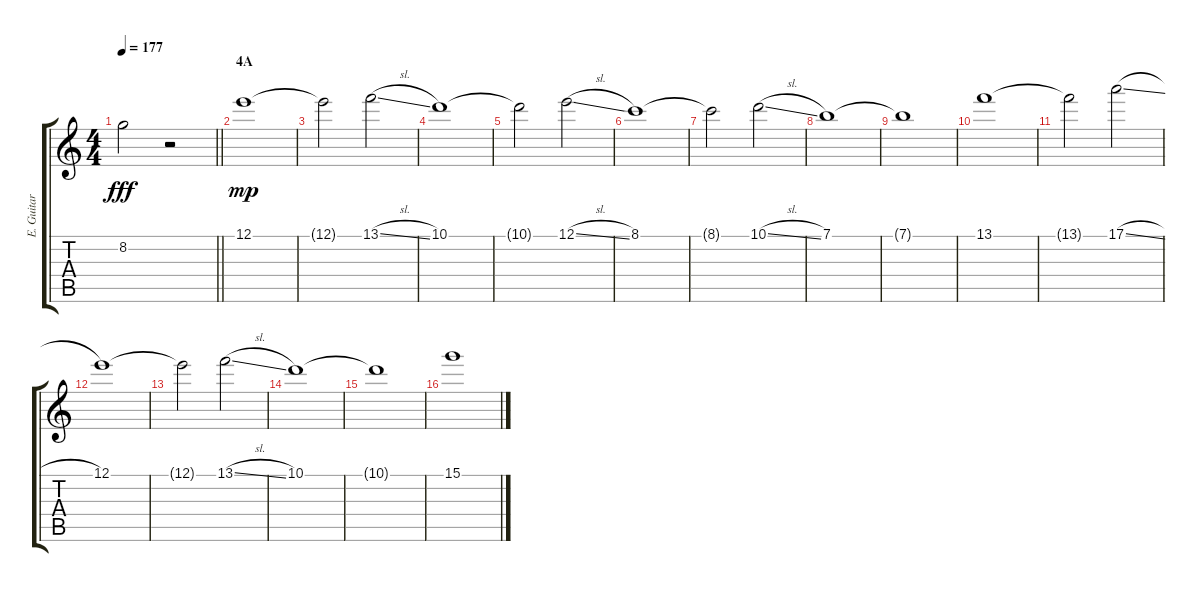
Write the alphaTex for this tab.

\track ("E. Guitar III" "E. Guitar ") {instrument overdrivenguitar}
\staff {score tabs}
\tuning (E4 B3 G3 D3 A2 E2) {hide}
\ts (4 4)
\tempo 177
\clef g2
\barLineRight lightlight
\ks c
8.2{t}.2{dy fff} r.2 |
\section ("" "4A")
12.1.1{dy mp} |
12.1{t}.2 13.1{sl}.2 |
10.1.1 |
10.1{t}.2 12.1{sl}.2 |
8.1.1 |
8.1{t}.2 10.1{sl}.2 |
7.1.1 |
7.1{t}.1 |
13.1.1 |
13.1{t}.2 17.1{sl}.2 |
12.1.1 |
12.1{t}.2 13.1{sl}.2 |
10.1.1 |
10.1{t}.1 |
15.1.1
